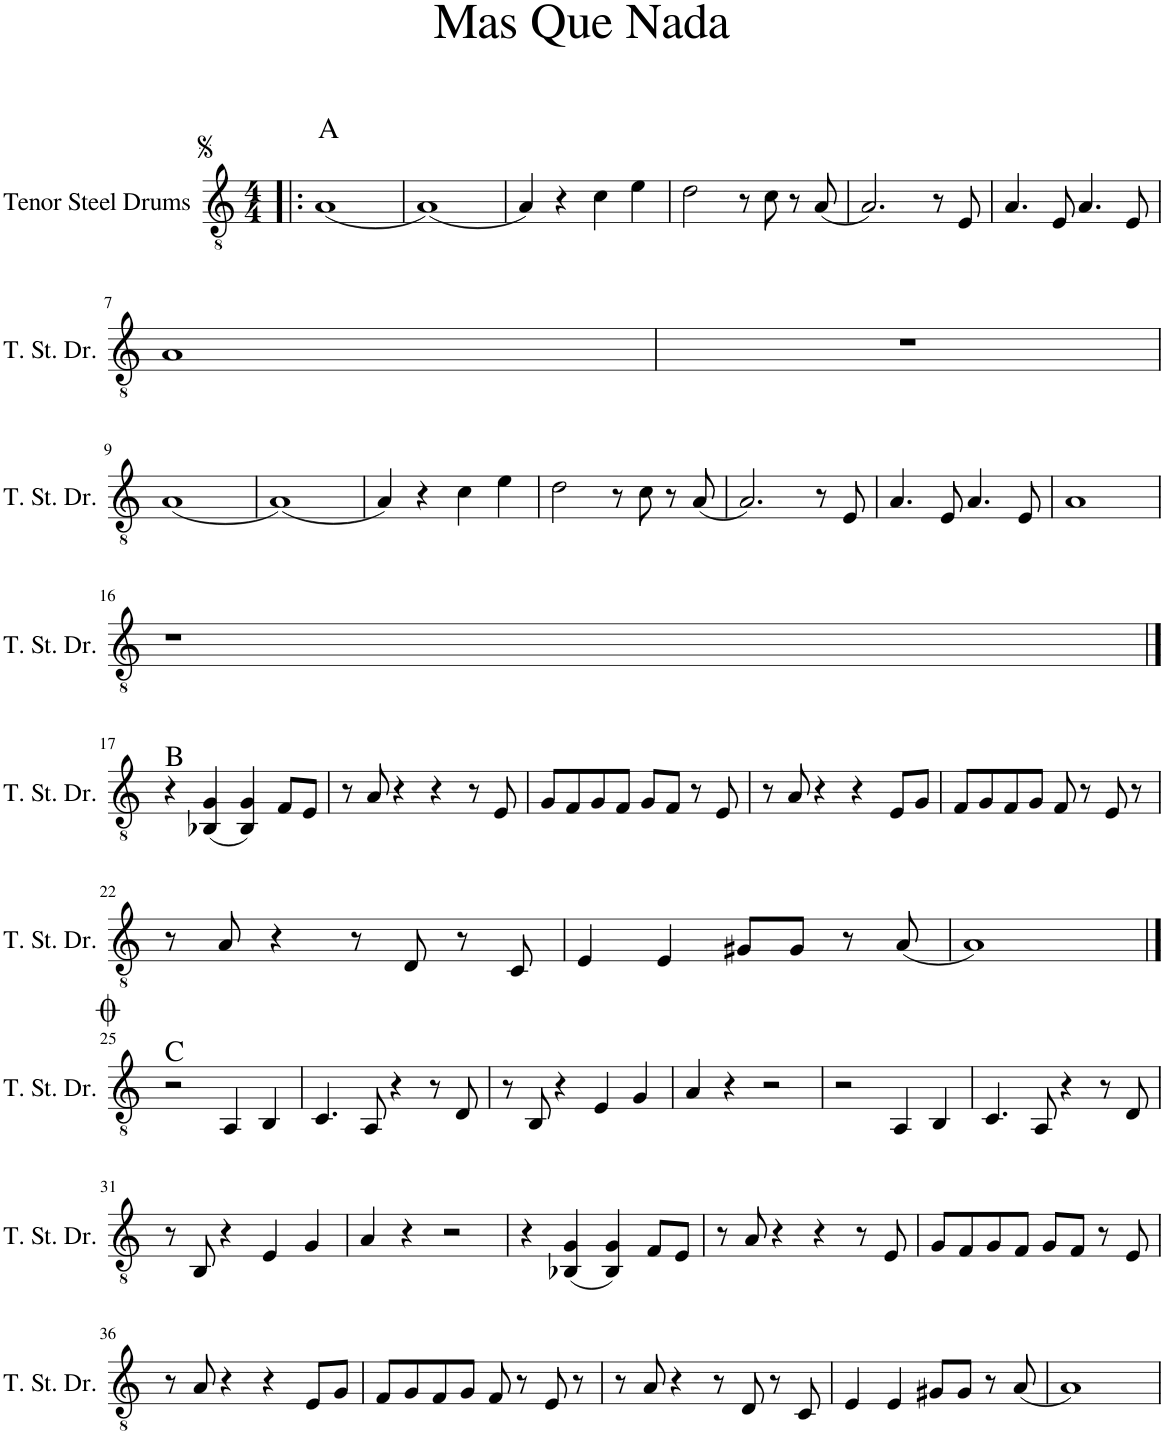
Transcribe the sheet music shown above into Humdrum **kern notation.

**kern
*part1
*staff1
*I"Tenor Steel Drums
*I'T. St. Dr.
*clefGv2
*k[]
*M4/4
=1!|:
!LO:TX:a:t=A
(1A
=2
(1A)
=3
4A/)
4r
4c\
4e\
=4
2d\
8r
8c\
8r
(8A/
=5
2.A/)
8r
8E/
=6
4.A/
8E/
4.A/
8E/
!!LO:LB:g=z
=7
1A
=8
1r
!!LO:LB:g=z
=9
(1A
=10
(1A)
=11
4A/)
4r
4c\
4e\
=12
2d\
8r
8c\
8r
(8A/
=13
2.A/)
8r
8E/
=14
4.A/
8E/
4.A/
8E/
=15
1A
!!LO:LB:g=z
=16
1r
!!LO:LB:g=z
==17
!LO:TX:a:t=B
4r
(4BB-X/ 4G/
4BB-/ 4G/)
8F/L
8E/J
=18
8r
8A/
4r
4r
8r
8E/
=19
8G/L
8F/
8G/
8F/J
8G/L
8F/J
8r
8E/
=20
8r
8A/
4r
4r
8E/L
8G/J
=21
8F/L
8G/
8F/
8G/J
8F/
8r
8E/
8r
!!LO:LB:g=z
=22
8r
8A/
4r
8r
8D/
8r
8C/
=23
4E/
4E/
8G#X/L
8G#/J
8r
(8A/
=24
1A)
!!LO:LB:g=z
==25
!LO:TX:a:t=C
2r
4AA/
4BB/
=26
4.C/
8AA/
4r
8r
8D/
=27
8r
8BB/
4r
4E/
4G/
=28
4A/
4r
2r
=29
2r
4AA/
4BB/
=30
4.C/
8AA/
4r
8r
8D/
!!LO:LB:g=z
=31
8r
8BB/
4r
4E/
4G/
=32
4A/
4r
2r
=33
4r
(4BB-X/ 4G/
4BB-/ 4G/)
8F/L
8E/J
=34
8r
8A/
4r
4r
8r
8E/
=35
8G/L
8F/
8G/
8F/J
8G/L
8F/J
8r
8E/
!!LO:LB:g=z
=36
8r
8A/
4r
4r
8E/L
8G/J
=37
8F/L
8G/
8F/
8G/J
8F/
8r
8E/
8r
=38
8r
8A/
4r
8r
8D/
8r
8C/
=39
4E/
4E/
8G#X/L
8G#/J
8r
(8A/
=40
1A)
=
*-
